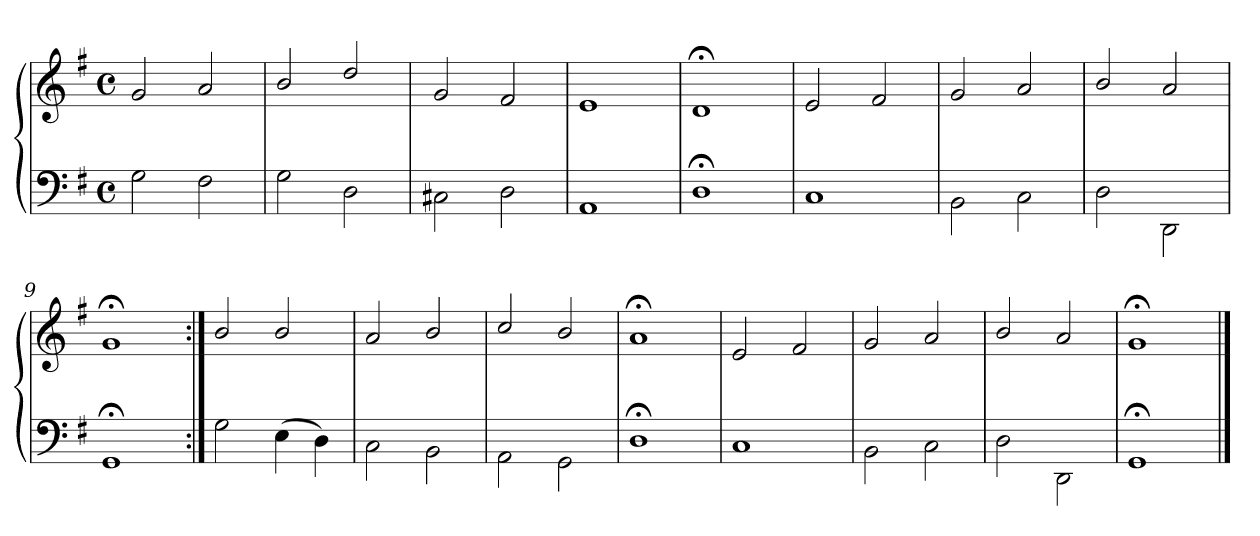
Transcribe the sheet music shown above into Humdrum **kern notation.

**kern	**kern
*part1	*part1
*staff2	*staff1
*clefF4	*clefG2
*k[f#]	*k[f#]
*M4/4	*M4/4
*met(c)	*met(c)
=1	=1
2G\	2g/
2F#\	2a/
=2	=2
2G\	2b/
2D\	2dd/
=3	=3
2C#X\	2g/
2D\	2f#/
=4	=4
1AA\	1e/
=5	=5
1D;\	1d;</
=6	=6
1C\	2e/
.	2f#/
=7	=7
2BB\	2g/
2C\	2a/
=8	=8
2D\	2b/
2DD\	2a/
=9	=9
1GG;\	1g;</
!!LO:LB:g=z
=10:|!	=10:|!
2G\	2b/
(4E\	2b/
4D\)	.
=11	=11
2C\	2a/
2BB\	2b/
=12	=12
2AA\	2cc/
2GG\	2b/
=13	=13
1D;\	1a;</
=14	=14
1C\	2e/
.	2f#/
=15	=15
2BB\	2g/
2C\	2a/
=16	=16
2D\	2b/
2DD\	2a/
=17	=17
1GG;\	1g;</
==	==
*-	*-
